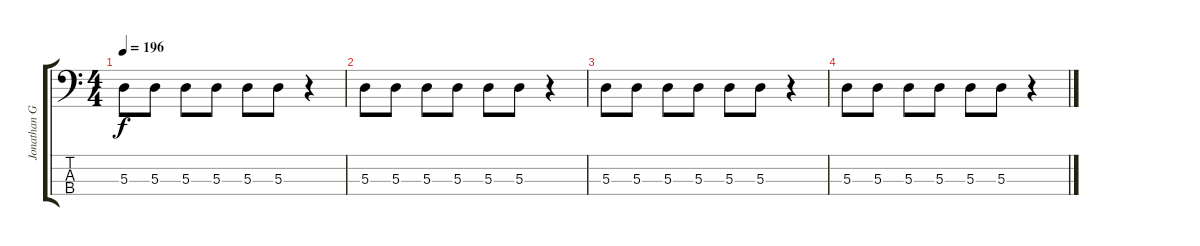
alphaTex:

\track ("Jonathan Gallant" "Jonathan G") {instrument electricbassfinger}
\staff {score tabs}
\tuning (G2 D2 A1 D1) {hide}
\ts (4 4)
\tempo 196
\clef f4
\ks c
5.3.8{dy f} 5.3.8 5.3.8 5.3.8 5.3.8 5.3.8 r.4 |
5.3.8 5.3.8 5.3.8 5.3.8 5.3.8 5.3.8 r.4 |
5.3.8 5.3.8 5.3.8 5.3.8 5.3.8 5.3.8 r.4 |
5.3.8 5.3.8 5.3.8 5.3.8 5.3.8 5.3.8 r.4
